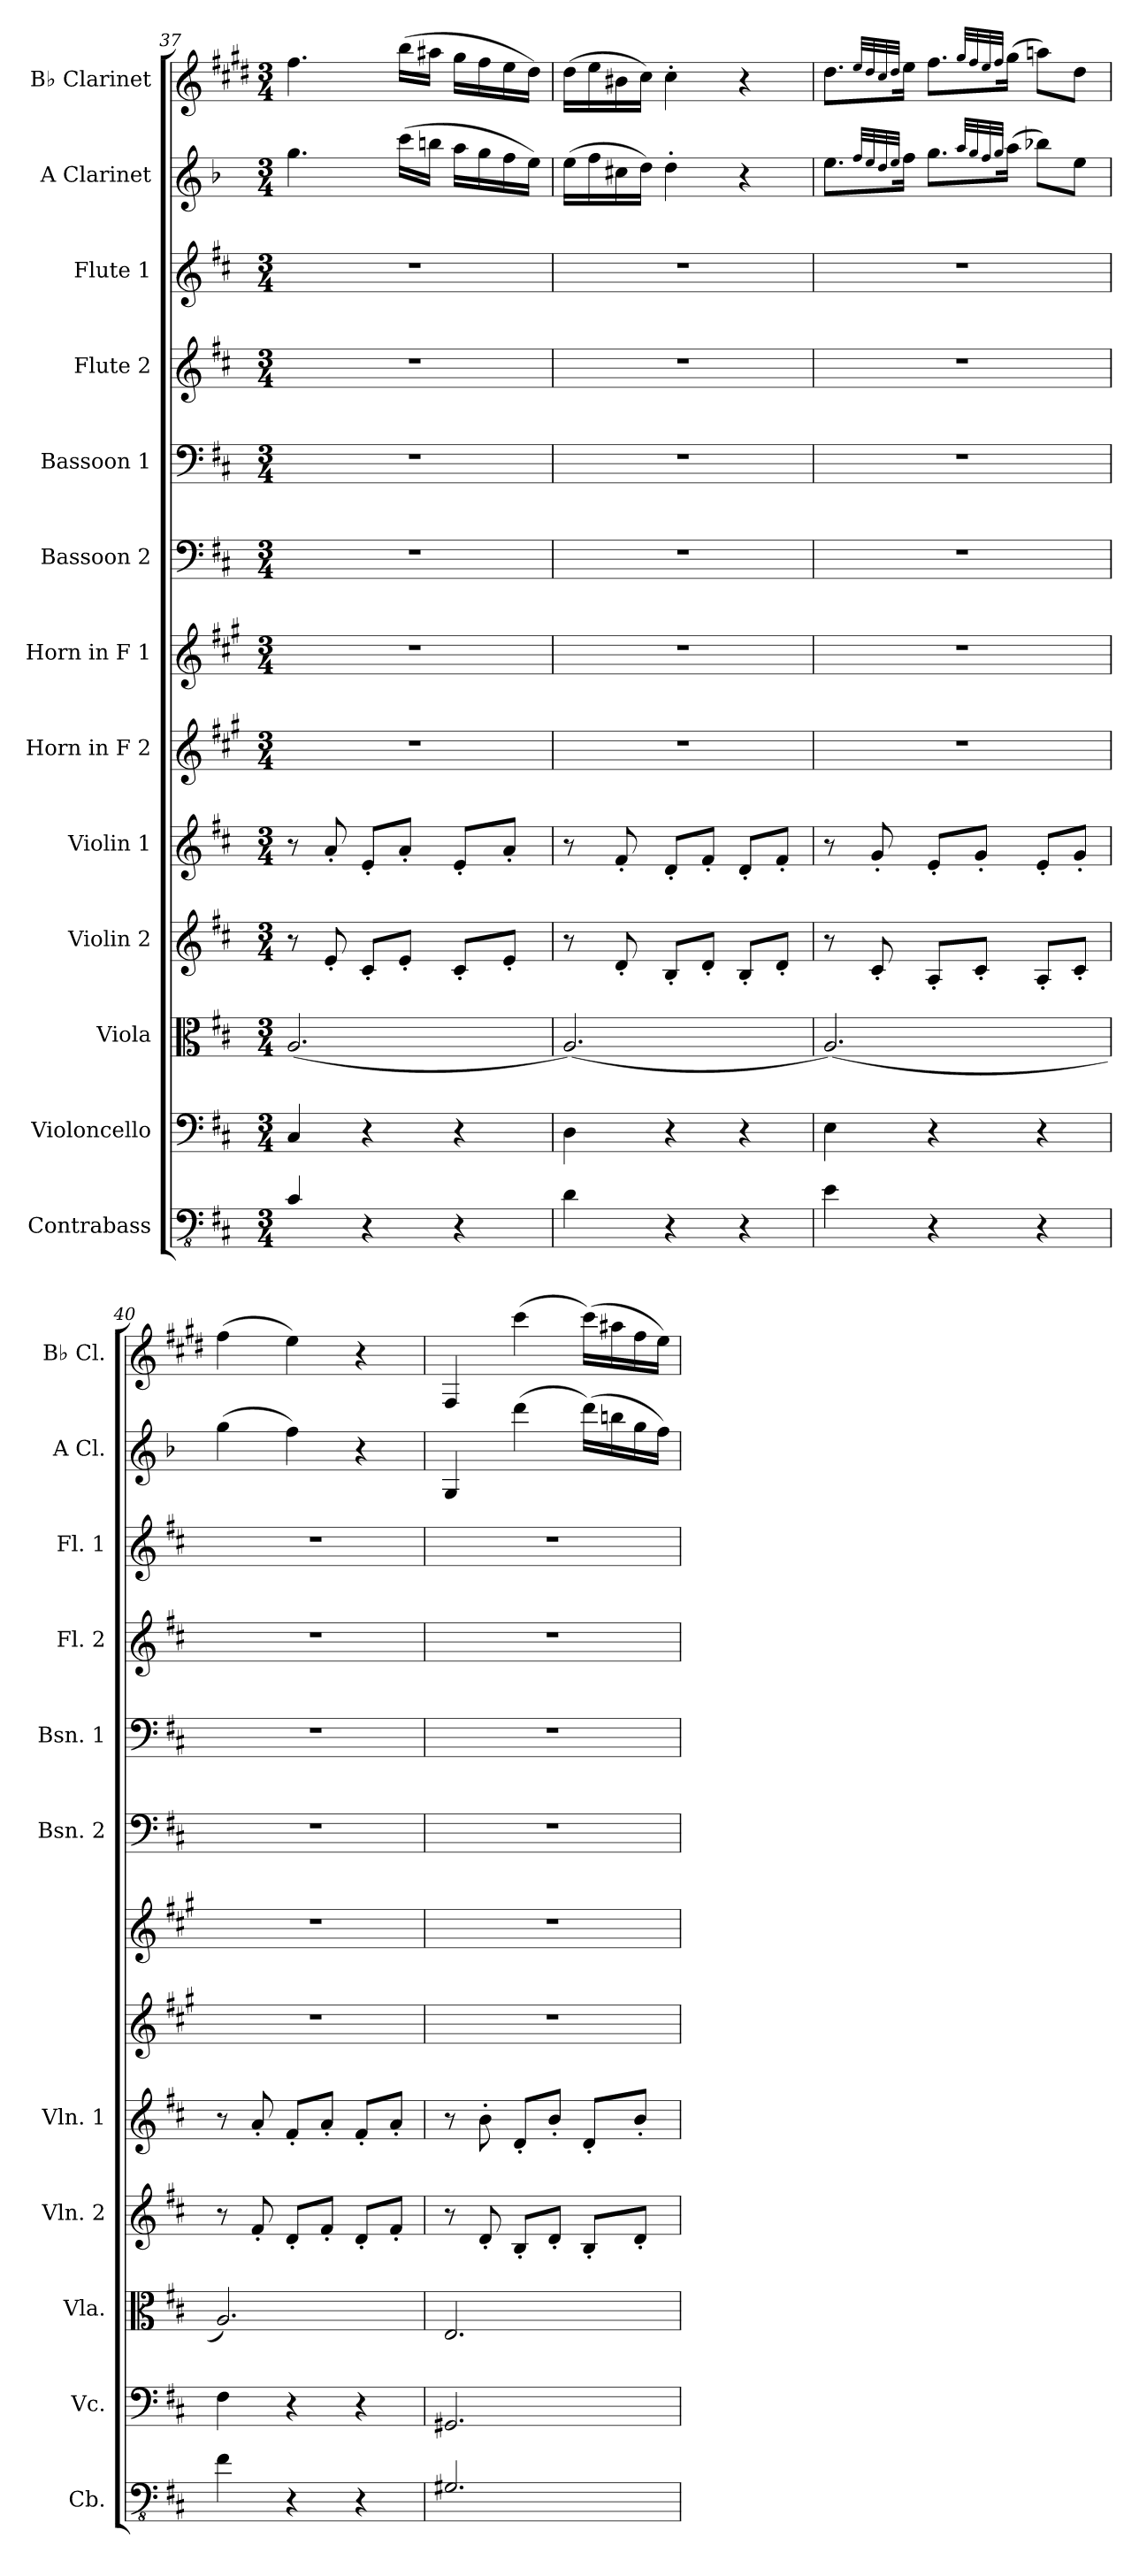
**kern	**kern	**kern	**kern	**kern	**kern	**kern	**kern	**kern	**kern	**kern	**kern	**kern
*part13	*part12	*part11	*part10	*part9	*part8	*part7	*part6	*part5	*part4	*part3	*part2	*part1
*staff13	*staff12	*staff11	*staff10	*staff9	*staff8	*staff7	*staff6	*staff5	*staff4	*staff3	*staff2	*staff1
*I"Contrabass	*I"Violoncello	*I"Viola	*I"Violin 2	*I"Violin 1	*I"Horn in F 2	*I"Horn in F 1	*I"Bassoon 2	*I"Bassoon 1	*I"Flute 2	*I"Flute 1	*I"A Clarinet	*I"B♭ Clarinet
*I'Cb.	*I'Vc.	*I'Vla.	*I'Vln. 2	*I'Vln. 1	*	*	*I'Bsn. 2	*I'Bsn. 1	*I'Fl. 2	*I'Fl. 1	*I'A Cl.	*I'B♭ Cl.
*clefFv4	*clefF4	*clefC3	*clefG2	*clefG2	*clefG2	*clefG2	*clefF4	*clefF4	*clefG2	*clefG2	*clefG2	*clefG2
*ITrd7c12	*	*	*	*	*ITrd4c7	*ITrd4c7	*	*	*	*	*ITrd2c3	*ITrd1c2
*k[f#c#]	*k[f#c#]	*k[f#c#]	*k[f#c#]	*k[f#c#]	*k[f#c#]	*k[f#c#]	*k[f#c#]	*k[f#c#]	*k[f#c#]	*k[f#c#]	*k[f#c#]	*k[f#c#]
*M3/4	*M3/4	*M3/4	*M3/4	*M3/4	*M3/4	*M3/4	*M3/4	*M3/4	*M3/4	*M3/4	*M3/4	*M3/4
=37	=37	=37	=37	=37	=37	=37	=37	=37	=37	=37	=37	=37
4CC#/	4C#/	(<2.A/	8r	8r	2.r	2.r	2.r	2.r	2.r	2.r	4.ee\	4.ee\
.	.	.	8e'/	8a'/	.	.	.	.	.	.	.	.
4r	4r	.	8c#'/L	8e'/L	.	.	.	.	.	.	.	.
.	.	.	8e'/J	8a'/J	.	.	.	.	.	.	(>16aa\LL	(>16aa\LL
.	.	.	.	.	.	.	.	.	.	.	16gg#X\JJ	16gg#X\JJ
4r	4r	.	8c#'/L	8e'/L	.	.	.	.	.	.	16ff#\LL	16ff#\LL
.	.	.	.	.	.	.	.	.	.	.	16ee\	16ee\
.	.	.	8e'/J	8a'/J	.	.	.	.	.	.	16dd\	16dd\
.	.	.	.	.	.	.	.	.	.	.	16cc#\JJ)	16cc#\JJ)
!!LO:PB:g=z
=38	=38	=38	=38	=38	=38	=38	=38	=38	=38	=38	=38	=38
4DD\	4D\	(<2.A/)	8r	8r	2.r	2.r	2.r	2.r	2.r	2.r	(>16cc#\LL	(>16cc#\LL
.	.	.	.	.	.	.	.	.	.	.	16dd\	16dd\
.	.	.	8d'/	8f#'/	.	.	.	.	.	.	16a#X\	16a#X\
.	.	.	.	.	.	.	.	.	.	.	16b\JJ)	16b\JJ)
4r	4r	.	8B'/L	8d'/L	.	.	.	.	.	.	4b'\	4b'\
.	.	.	8d'/J	8f#'/J	.	.	.	.	.	.	.	.
4r	4r	.	8B'/L	8d'/L	.	.	.	.	.	.	4r	4r
.	.	.	8d'/J	8f#'/J	.	.	.	.	.	.	.	.
=39	=39	=39	=39	=39	=39	=39	=39	=39	=39	=39	=39	=39
4EE\	4E\	(<2.A/)	8r	8r	2.r	2.r	2.r	2.r	2.r	2.r	8.cc#\L	8.cc#\L
.	.	.	8c#'/	8g'/	.	.	.	.	.	.	.	.
.	.	.	.	.	.	.	.	.	.	.	32qdd/LLL	32qdd/LLL
.	.	.	.	.	.	.	.	.	.	.	32qcc#/	32qcc#/
.	.	.	.	.	.	.	.	.	.	.	32qb/	32qb/
.	.	.	.	.	.	.	.	.	.	.	32qcc#/JJJ	32qcc#/JJJ
.	.	.	.	.	.	.	.	.	.	.	16dd\Jk	16dd\Jk
4r	4r	.	8A'/L	8e'/L	.	.	.	.	.	.	8.ee\L	8.ee\L
.	.	.	8c#'/J	8g'/J	.	.	.	.	.	.	.	.
.	.	.	.	.	.	.	.	.	.	.	32qff#/LLL	32qff#/LLL
.	.	.	.	.	.	.	.	.	.	.	32qee/	32qee/
.	.	.	.	.	.	.	.	.	.	.	32qdd/	32qdd/
.	.	.	.	.	.	.	.	.	.	.	32qee/JJJ	32qee/JJJ
.	.	.	.	.	.	.	.	.	.	.	(>16ff#\Jk	(>16ff#\Jk
4r	4r	.	8A'/L	8e'/L	.	.	.	.	.	.	8ggn\L)	8ggn\L)
.	.	.	8c#'/J	8g'/J	.	.	.	.	.	.	8cc#\J	8cc#\J
=40	=40	=40	=40	=40	=40	=40	=40	=40	=40	=40	=40	=40
4FF#\	4F#\	2.A/)	8r	8r	2.r	2.r	2.r	2.r	2.r	2.r	(>4ee\	(>4ee\
.	.	.	8f#'/	8a'/	.	.	.	.	.	.	.	.
4r	4r	.	8d'/L	8f#'/L	.	.	.	.	.	.	4dd\)	4dd\)
.	.	.	8f#'/J	8a'/J	.	.	.	.	.	.	.	.
4r	4r	.	8d'/L	8f#'/L	.	.	.	.	.	.	4r	4r
.	.	.	8f#'/J	8a'/J	.	.	.	.	.	.	.	.
=41	=41	=41	=41	=41	=41	=41	=41	=41	=41	=41	=41	=41
2.GGG#X/	2.GG#X/	2.E/	8r	8r	2.r	2.r	2.r	2.r	2.r	2.r	4E/	4E/
.	.	.	8d'/	8b'\	.	.	.	.	.	.	.	.
.	.	.	8B'/L	8d'/L	.	.	.	.	.	.	(>4bb\	(>4bb\
.	.	.	8d'/J	8b'/J	.	.	.	.	.	.	.	.
.	.	.	8B'/L	8d'/L	.	.	.	.	.	.	(>16bb\LL)	(>16bb\LL)
.	.	.	.	.	.	.	.	.	.	.	16gg#X\	16gg#X\
.	.	.	8d'/J	8b'/J	.	.	.	.	.	.	16ee\	16ee\
.	.	.	.	.	.	.	.	.	.	.	16dd\JJ)	16dd\JJ)
=	=	=	=	=	=	=	=	=	=	=	=	=
*-	*-	*-	*-	*-	*-	*-	*-	*-	*-	*-	*-	*-
